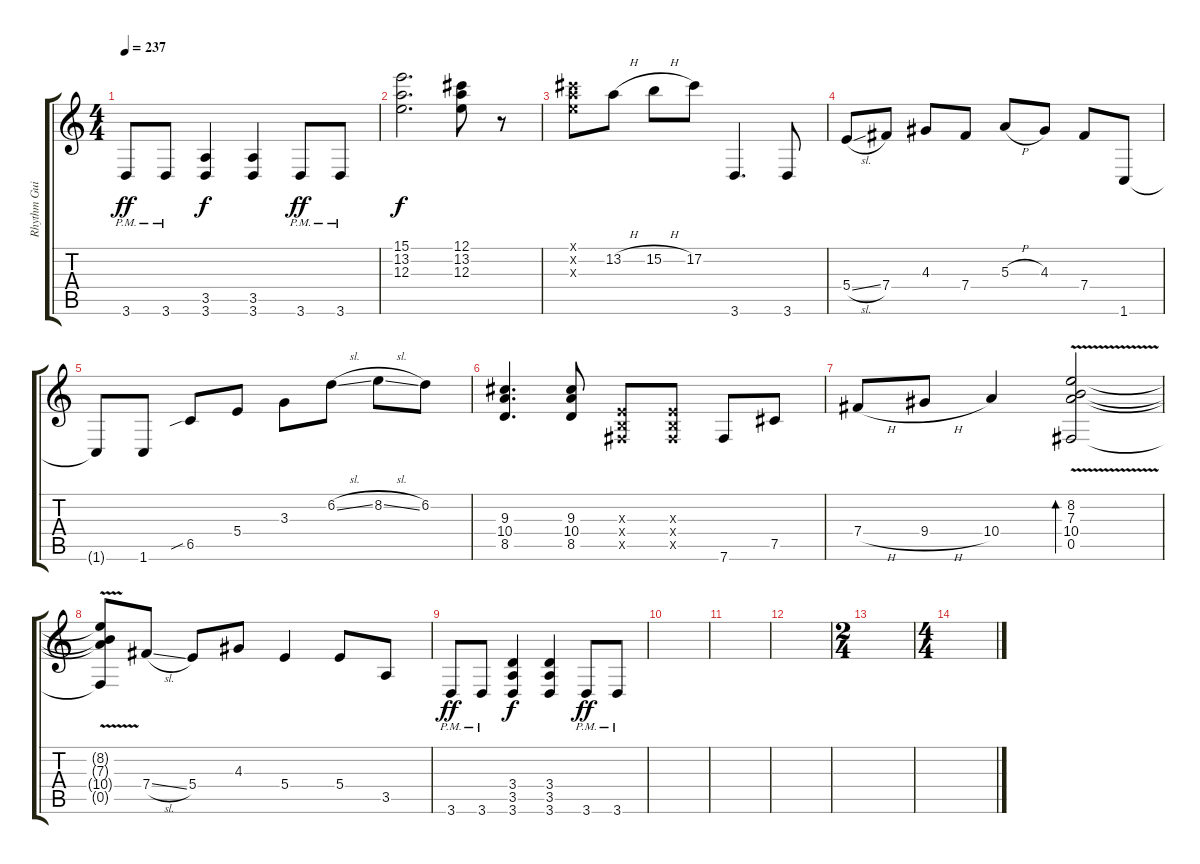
\track ("Rhythm Guitar R" "Rhythm Gui") {instrument distortionguitar}
\staff {score tabs}
\tuning (Db4 Ab3 E3 B2 Gb2 B1) {hide}
\ts (4 4)
\tempo 237
\clef g2
\ks c
3.6{pm}.8{dy ff} 3.6{pm}.8 (3.5 3.6).4{dy f} (3.5 3.6).4 3.6{pm}.8{dy ff} 3.6{pm}.8 |
(15.1 13.2 12.3).2{d dy f} (12.1 13.2 12.3).8 r.8 |
(12.1{x} 13.2{x} 12.3{x}).8 13.2{h}.8 15.2{h}.8 17.2.8 3.6.4{d} 3.6.8 |
5.4{sl}.8 7.4.8 4.3.8 7.4.8 5.3{h}.8 4.3.8 7.4.8 1.6.8 |
1.6{t}.8 1.6.8 6.5{sib}.8 5.4.8 3.3.8 6.2{sl}.8 8.2{sl}.8 6.2.8 |
(9.3 10.4 8.5).4{d} (9.3 10.4 8.5).8 (0.3{x} 0.4{x} 0.5{x}).8 (0.3{x} 0.4{x} 0.5{x}).8 7.6.8 7.5.8 |
7.4{h}.8 9.4{h}.8 10.4.4 (8.2 7.3{v} 10.4 0.5).2{bd 240} |
(8.2{t} 7.3{t} 10.4{t} 0.5{t}).8 7.4{sl}.8 5.4.8 4.3.8 5.4.4 5.4.8 3.5.8 |
3.6{pm}.8{dy ff} 3.6{pm}.8 (3.4 3.5 3.6).4{dy f} (3.4 3.5 3.6).4 3.6{pm}.8{dy ff} 3.6{pm}.8 |
|
|
|
\ts (2 4)
|
\ts (4 4)
